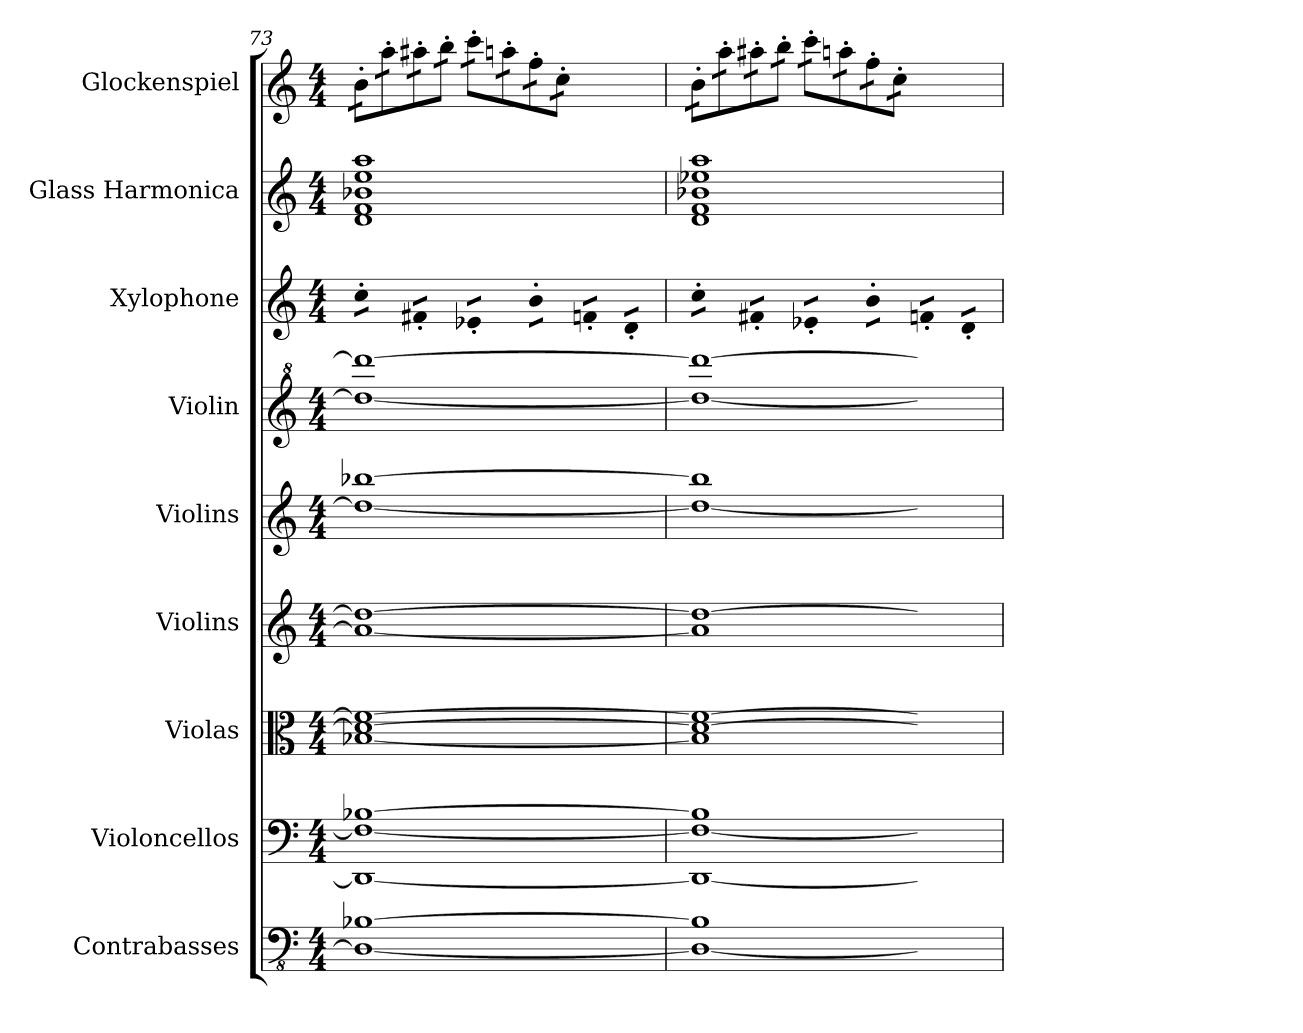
**kern	**kern	**kern	**kern	**kern	**kern	**kern	**kern	**kern
*part9	*part8	*part7	*part6	*part5	*part4	*part3	*part2	*part1
*staff9	*staff8	*staff7	*staff6	*staff5	*staff4	*staff3	*staff2	*staff1
*I"Contrabasses	*I"Violoncellos	*I"Violas	*I"Violins	*I"Violins	*I"Violin	*I"Xylophone	*I"Glass Harmonica	*I"Glockenspiel
*I'Cbs.	*I'Vcs.	*I'Vlas.	*I'Vlns.	*I'Vlns.	*I'Vln.	*I'Xyl.	*I'Gla. Har.	*I'Glk.
*clefFv4	*clefF4	*clefC3	*clefG2	*clefG2	*clefG^2	*clefG2	*clefG2	*clefG2
*	*	*	*	*	*	*ITrd-7c-12	*	*ITrd-14c-24
*k[]	*k[]	*k[]	*k[]	*k[]	*k[]	*k[]	*k[]	*k[]
*M4/4	*M4/4	*M4/4	*M4/4	*M4/4	*M4/4	*M4/4	*M4/4	*M4/4
=73	=73	=73	=73	=73	=73	=73	=73	=73
*	*	*	*	*	*	*tremolo	*	*
*	*	*	*	*	*	*	*	*tremolo
1DD_ [1BB-X	1DD_ 1F_ [1B-X	[1B-X 1d_ 1f_	1a_ 1dd_	1dd_ [1bb-X	1ddd_ 1dddd_	12ccc'\L	1d 1f 1b-X 1ee 1aa	16bbb'\LL
.	.	.	.	.	.	.	.	16bbb'\
.	.	.	.	.	.	12ccc'\J	.	.
.	.	.	.	.	.	.	.	16aaaa'\
.	.	.	.	.	.	12ff#X'/L	.	.
.	.	.	.	.	.	.	.	16aaaa'\
.	.	.	.	.	.	12ff#X'/J	.	16aaaa#X'\
.	.	.	.	.	.	.	.	16aaaa#X'\
.	.	.	.	.	.	12ee-X'/L	.	.
.	.	.	.	.	.	.	.	16bbbb'\
.	.	.	.	.	.	12ee-X'/J	.	.
.	.	.	.	.	.	.	.	16bbbb'\JJ
.	.	.	.	.	.	12bb'\L	.	16ccccc'\LL
.	.	.	.	.	.	.	.	16ccccc'\
.	.	.	.	.	.	12bb'\J	.	.
.	.	.	.	.	.	.	.	16aaaan'\
.	.	.	.	.	.	12ffn'/L	.	.
.	.	.	.	.	.	.	.	16aaaan'\
.	.	.	.	.	.	12ffn'/J	.	16ffff'\
.	.	.	.	.	.	.	.	16ffff'\
.	.	.	.	.	.	12dd'/L	.	.
.	.	.	.	.	.	.	.	16cccc'\
.	.	.	.	.	.	12dd'/J	.	.
.	.	.	.	.	.	.	.	16cccc'\JJ
=74	=74	=74	=74	=74	=74	=74	=74	=74
1DD_ 1BB-]	1DD_ 1F_ 1B-]	1B-] 1d_ 1f_	1a] 1dd_	1dd_ 1bb-]	1ddd_ 1dddd_	12ccc'\L	1d 1f 1b-X 1ee-X 1aa	16bbb'\LL
.	.	.	.	.	.	.	.	16bbb'\
.	.	.	.	.	.	12ccc'\J	.	.
.	.	.	.	.	.	.	.	16aaaa'\
.	.	.	.	.	.	12ff#X'/L	.	.
.	.	.	.	.	.	.	.	16aaaa'\
.	.	.	.	.	.	12ff#X'/J	.	16aaaa#X'\
.	.	.	.	.	.	.	.	16aaaa#X'\
.	.	.	.	.	.	12ee-X'/L	.	.
.	.	.	.	.	.	.	.	16bbbb'\
.	.	.	.	.	.	12ee-X'/J	.	.
.	.	.	.	.	.	.	.	16bbbb'\JJ
.	.	.	.	.	.	12bb'\L	.	16ccccc'\LL
.	.	.	.	.	.	.	.	16ccccc'\
.	.	.	.	.	.	12bb'\J	.	.
.	.	.	.	.	.	.	.	16aaaan'\
.	.	.	.	.	.	12ffn'/L	.	.
.	.	.	.	.	.	.	.	16aaaan'\
.	.	.	.	.	.	12ffn'/J	.	16ffff'\
.	.	.	.	.	.	.	.	16ffff'\
.	.	.	.	.	.	12dd'/L	.	.
.	.	.	.	.	.	.	.	16cccc'\
.	.	.	.	.	.	12dd'/J	.	.
*	*	*	*	*	*	*Xtremolo	*	*
.	.	.	.	.	.	.	.	16cccc'\JJ
*	*	*	*	*	*	*	*	*Xtremolo
=	=	=	=	=	=	=	=	=
*-	*-	*-	*-	*-	*-	*-	*-	*-
